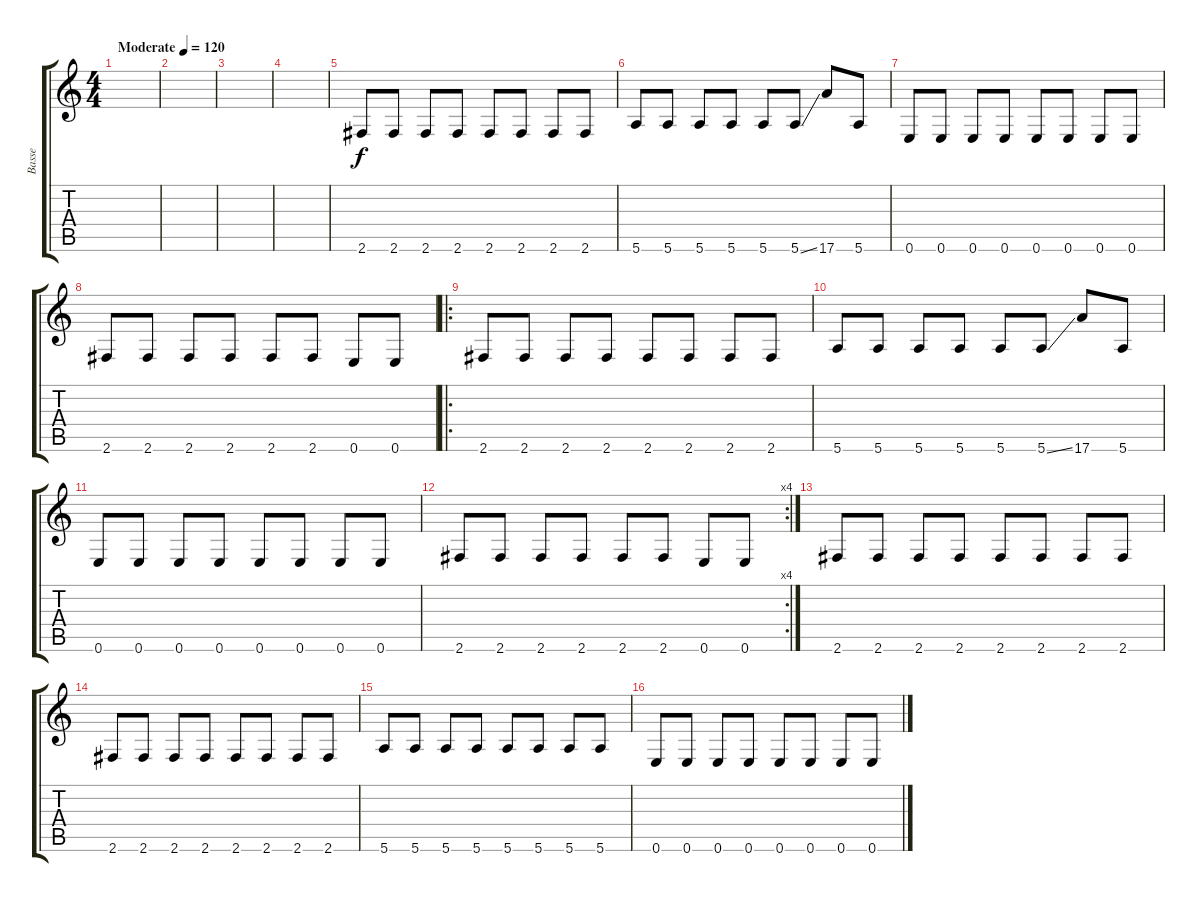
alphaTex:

\track ("Basse" "Basse") {instrument electricbassfinger}
\staff {score tabs}
\tuning (E4 B3 G3 D3 A2 E2) {hide}
\ts (4 4)
\tempo (120 "Moderate")
\clef g2
\ks c
|
|
|
|
2.6.8 2.6.8 2.6.8 2.6.8 2.6.8 2.6.8 2.6.8 2.6.8 |
5.6.8 5.6.8 5.6.8 5.6.8 5.6.8 5.6{ss}.8 17.6.8 5.6.8 |
0.6.8 0.6.8 0.6.8 0.6.8 0.6.8 0.6.8 0.6.8 0.6.8 |
2.6.8 2.6.8 2.6.8 2.6.8 2.6.8 2.6.8 0.6.8 0.6.8 |
\ro
2.6.8 2.6.8 2.6.8 2.6.8 2.6.8 2.6.8 2.6.8 2.6.8 |
5.6.8 5.6.8 5.6.8 5.6.8 5.6.8 5.6{ss}.8 17.6.8 5.6.8 |
0.6.8 0.6.8 0.6.8 0.6.8 0.6.8 0.6.8 0.6.8 0.6.8 |
\rc 4
2.6.8 2.6.8 2.6.8 2.6.8 2.6.8 2.6.8 0.6.8 0.6.8 |
2.6.8 2.6.8 2.6.8 2.6.8 2.6.8 2.6.8 2.6.8 2.6.8 |
2.6.8 2.6.8 2.6.8 2.6.8 2.6.8 2.6.8 2.6.8 2.6.8 |
5.6.8 5.6.8 5.6.8 5.6.8 5.6.8 5.6.8 5.6.8 5.6.8 |
0.6.8 0.6.8 0.6.8 0.6.8 0.6.8 0.6.8 0.6.8 0.6.8
